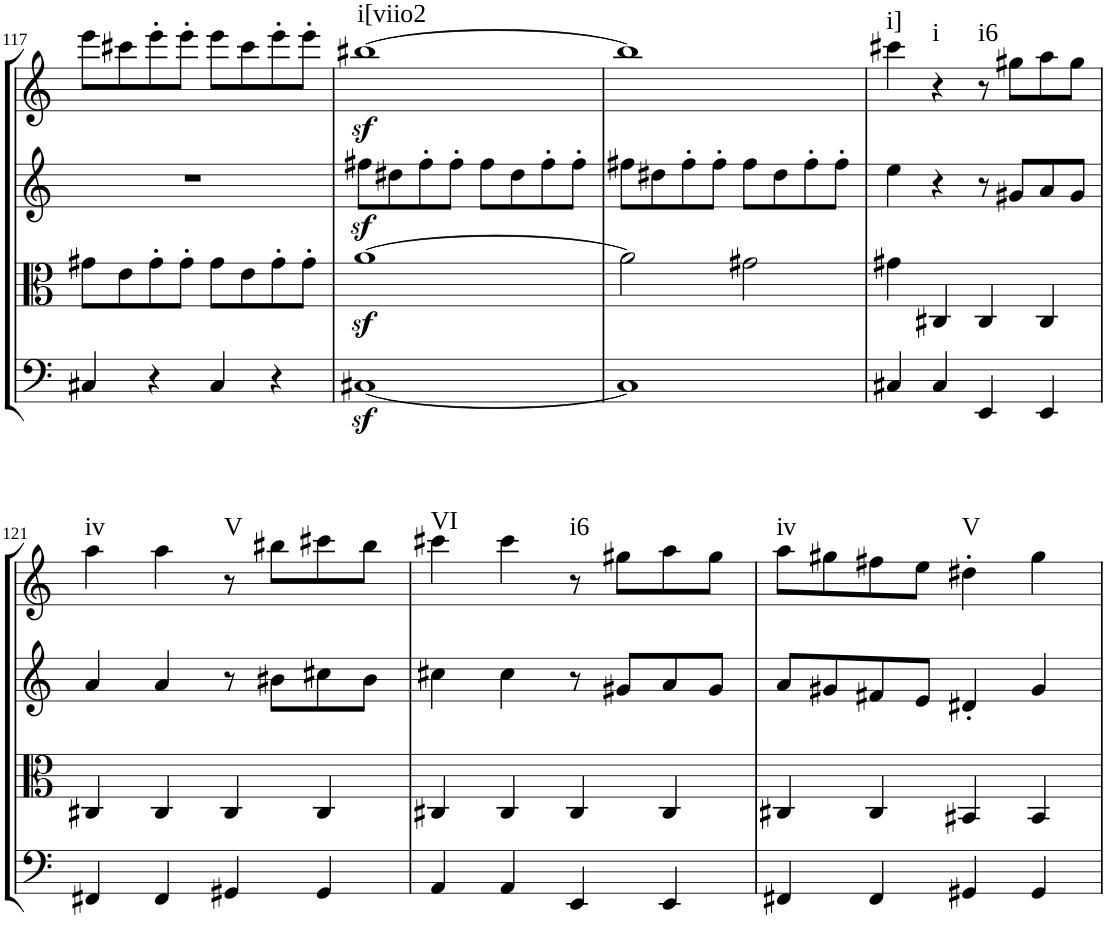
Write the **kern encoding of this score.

**kern	**kern	**kern	**kern	**dynam	**harte
*part4	*part3	*part2	*part1	*part1	*part1
*staff4	*staff3	*staff2	*staff1	*staff1	*
*I"Cello	*I"Viola	*I"2nd Violin	*I"1st Violin	*	*
!!LO:PB:g=z
*clefF4	*clefC3	*clefG2	*clefG2	*	*
*k[]	*k[]	*k[]	*k[]	*	*
*M2/2	*M2/2	*M2/2	*M2/2	*	*
*met(c|)	*met(c|)	*met(c|)	*met(c|)	*	*
=117	=117	=117	=117	=117	=117
4C#X/	8g#X\L	1r	8eee\L	.	.
.	8e\	.	8ccc#X\	.	.
4r	8g#'\	.	8eee'\	.	.
.	8g#'\J	.	8eee'\J	.	.
4C#/	8g#\L	.	8eee\L	.	.
.	8e\	.	8ccc#\	.	.
4r	8g#'\	.	8eee'\	.	.
.	8g#'\J	.	8eee'\J	.	.
=118	=118	=118	=118	=118	=118
!	!	!	!	!LO:DY:b	!LO:H:kt=i[viio2
[1C#Xz<	[1az<	8ff#Xz<\L	[1bb#X	sf	N
.	.	8dd#X\	.	.	.
.	.	8ff#'\	.	.	.
.	.	8ff#'\J	.	.	.
.	.	8ff#\L	.	.	.
.	.	8dd#\	.	.	.
.	.	8ff#'\	.	.	.
.	.	8ff#'\J	.	.	.
=119	=119	=119	=119	=119	=119
1C#]	2a\]	8ff#X\L	1bb#]	.	.
.	.	8dd#X\	.	.	.
.	.	8ff#'\	.	.	.
.	.	8ff#'\J	.	.	.
.	2g#X\	8ff#\L	.	.	.
.	.	8dd#\	.	.	.
.	.	8ff#'\	.	.	.
.	.	8ff#'\J	.	.	.
=120	=120	=120	=120	=120	=120
!	!	!	!	!	!LO:H:kt=i]
4C#X/	4g#X\	4ee\	4ccc#X\	.	N
!	!	!	!	!	!LO:H:kt=i
4C#/	4C#X/	4r	4r	.	N
!	!	!	!	!	!LO:H:kt=i6
4EE/	4C#/	8r	8r	.	N
.	.	8g#X/L	8gg#X\L	.	.
4EE/	4C#/	8a/	8aa\	.	.
.	.	8g#/J	8gg#\J	.	.
!!LO:LB:g=z
=121	=121	=121	=121	=121	=121
!	!	!	!	!	!LO:H:kt=iv
4FF#X/	4C#X/	4a/	4aa\	.	N
4FF#/	4C#/	4a/	4aa\	.	.
!	!	!	!	!	!LO:H:kt=V
4GG#X/	4C#/	8r	8r	.	N
.	.	8b#X\L	8bb#X\L	.	.
4GG#/	4C#/	8cc#X\	8ccc#X\	.	.
.	.	8b#\J	8bb#\J	.	.
=122	=122	=122	=122	=122	=122
!	!	!	!	!	!LO:H:kt=VI
4AA/	4C#X/	4cc#X\	4ccc#X\	.	N
4AA/	4C#/	4cc#\	4ccc#\	.	.
!	!	!	!	!	!LO:H:kt=i6
4EE/	4C#/	8r	8r	.	N
.	.	8g#X/L	8gg#X\L	.	.
4EE/	4C#/	8a/	8aa\	.	.
.	.	8g#/J	8gg#\J	.	.
=123	=123	=123	=123	=123	=123
!	!	!	!	!	!LO:H:kt=iv
4FF#X/	4C#X/	8a/L	8aa\L	.	N
.	.	8g#X/	8gg#X\	.	.
4FF#/	4C#/	8f#X/	8ff#X\	.	.
.	.	8e/J	8ee\J	.	.
!	!	!	!	!	!LO:H:kt=V
4GG#X/	4BB#X/	4d#X'/	4dd#X'\	.	N
4GG#/	4BB#/	4g#/	4gg#\	.	.
=	=	=	=	=	=
*-	*-	*-	*-	*-	*-
